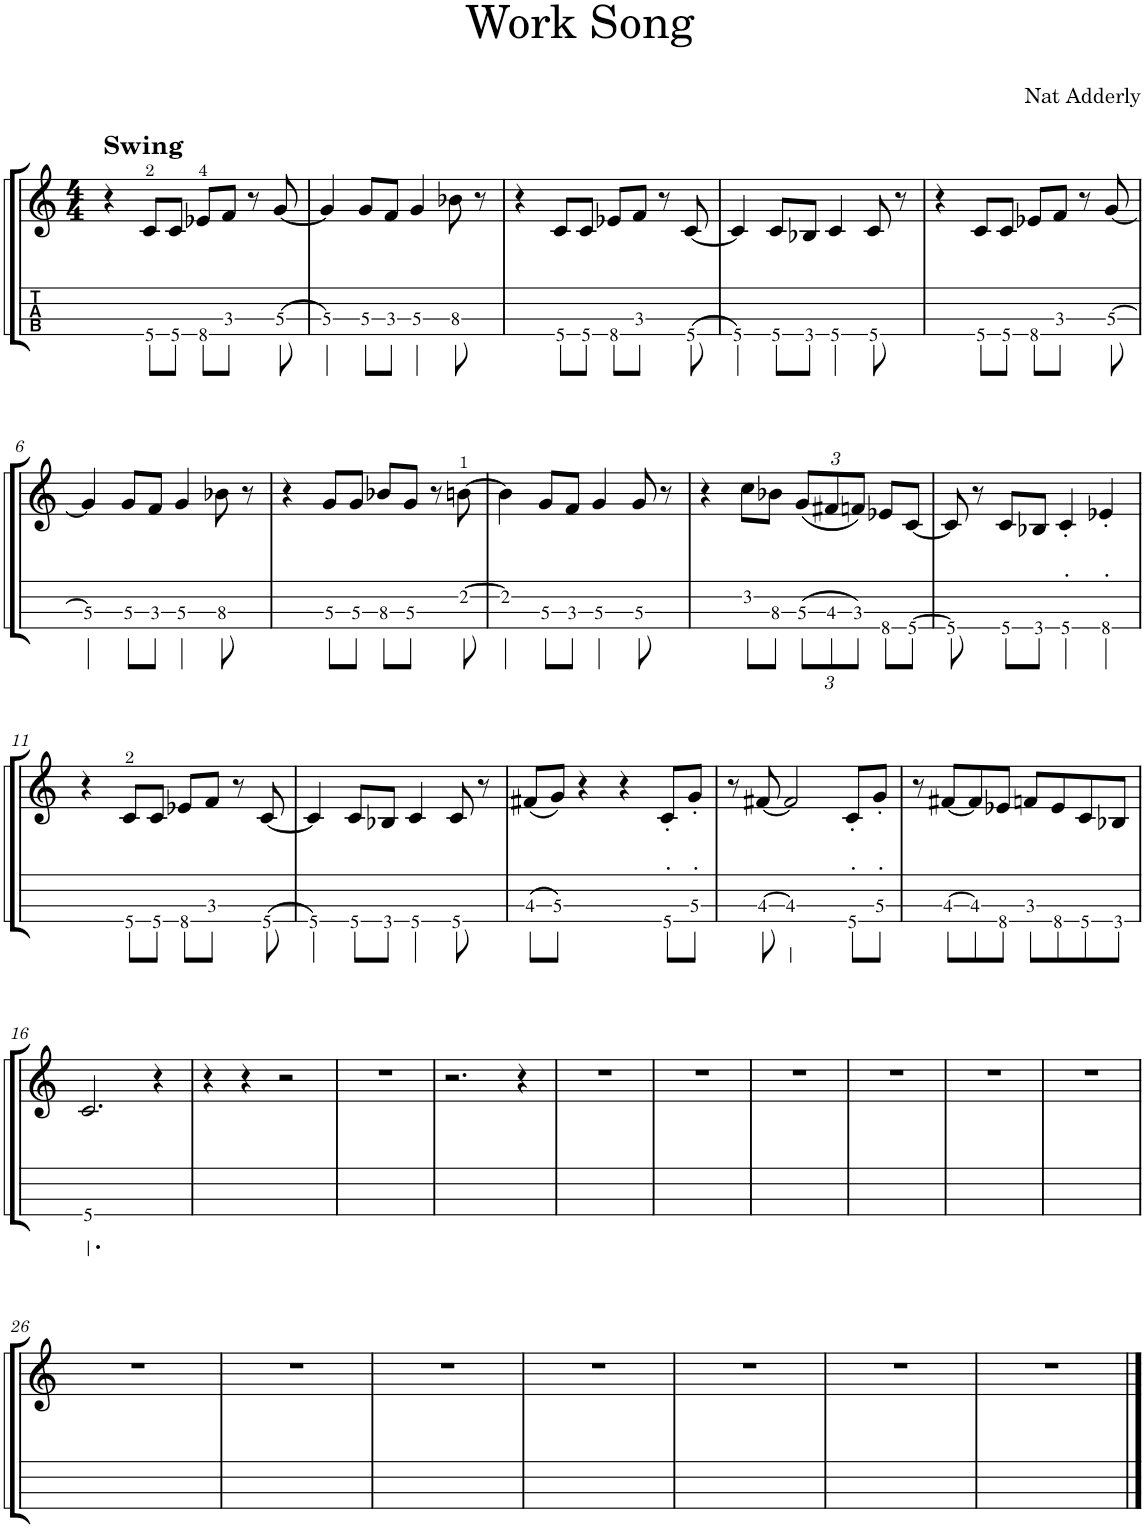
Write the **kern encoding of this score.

**kern	**kern
*part1	*part1
*staff2	*staff1
*I"Mandolin	*
*I'Mdn.	*
*stria4	*
*	*clefG2
*k[]	*k[]
*M4/4	*M4/4
=1	=1
!	!LO:TX:a:B:t=Swing
4r	4r
8c\L	8c/L
8c\J	8c/J
8e-\L	8e-X/L
8f\J	8f/J
8r	8r
[8g\	[8g/
=2	=2
4g\]	4g/]
8g\L	8g/L
8f\J	8f/J
4g\	4g/
8b-\	8b-X\
8r	8r
=3	=3
4r	4r
8c\L	8c/L
8c\J	8c/J
8e-\L	8e-X/L
8f\J	8f/J
8r	8r
[8c\	[8c/
=4	=4
4c\]	4c/]
8c\L	8c/L
8B-X\J	8B-X/J
4c\	4c/
8c\	8c/
8r	8r
=5	=5
4r	4r
8c\L	8c/L
8c\J	8c/J
8e-\L	8e-X/L
8f\J	8f/J
8r	8r
[8g\	[8g/
!!LO:LB:g=z
=6	=6
4g\]	4g/]
8g\L	8g/L
8f\J	8f/J
4g\	4g/
8b-\	8b-X\
8r	8r
=7	=7
4r	4r
8g\L	8g/L
8g\J	8g/J
8b-\L	8b-X/L
8g\J	8g/J
8r	8r
[8bn\	[8bn\
=8	=8
4b\]	4b\]
8g\L	8g/L
8f\J	8f/J
4g\	4g/
8g\	8g/
8r	8r
=9	=9
4r	4r
8cc\L	8cc\L
8b-\J	8b-X\J
*Xbrackettup	*Xbrackettup
12g\L	(12g/L
12f#X\	12f#X/
12fn\J	12fn/J)
8e-\L	8e-X/L
[8c\J	[8c/J
=10	=10
8c\]	8c/]
8r	8r
8c\L	8c/L
8B-X\J	8B-X/J
4c'\	4c'/
4e-'\	4e-X'/
!!LO:LB:g=z
=11	=11
4r	4r
8c\L	8c/L
8c\J	8c/J
8e-\L	8e-X/L
8f\J	8f/J
8r	8r
[8c\	[8c/
=12	=12
4c\]	4c/]
8c\L	8c/L
8B-X\J	8B-X/J
4c\	4c/
8c\	8c/
8r	8r
=13	=13
8f#X\L	(8f#X/L
8g\J	8g/J)
4r	4r
4r	4r
8c'\L	8c'/L
8g'\J	8g'/J
=14	=14
8r	8r
[8f#X\	[8f#X/
2f#\]	2f#/]
8c'\L	8c'/L
8g'\J	8g'/J
=15	=15
8r	8r
[8f#X\L	[8f#X/L
8f#\]	8f#/]
8e-\J	8e-X/J
8fn\L	8fn/L
8e-\	8e-/
8c\	8c/
8B-X\J	8B-X/J
!!LO:LB:g=z
=16	=16
2.c\	2.c/
4r	4r
=17	=17
4r	4r
4r	4r
2r	2r
=18	=18
1r	1r
=19	=19
2.r	2.r
4r	4r
=20	=20
1r	1r
=21	=21
1r	1r
=22	=22
1r	1r
=23	=23
1r	1r
=24	=24
1r	1r
=25	=25
1r	1r
!!LO:LB:g=z
=26	=26
1r	1r
=27	=27
1r	1r
=28	=28
1r	1r
=29	=29
1r	1r
=30	=30
1r	1r
=31	=31
1r	1r
=32	=32
1r	1r
==	==
*-	*-
